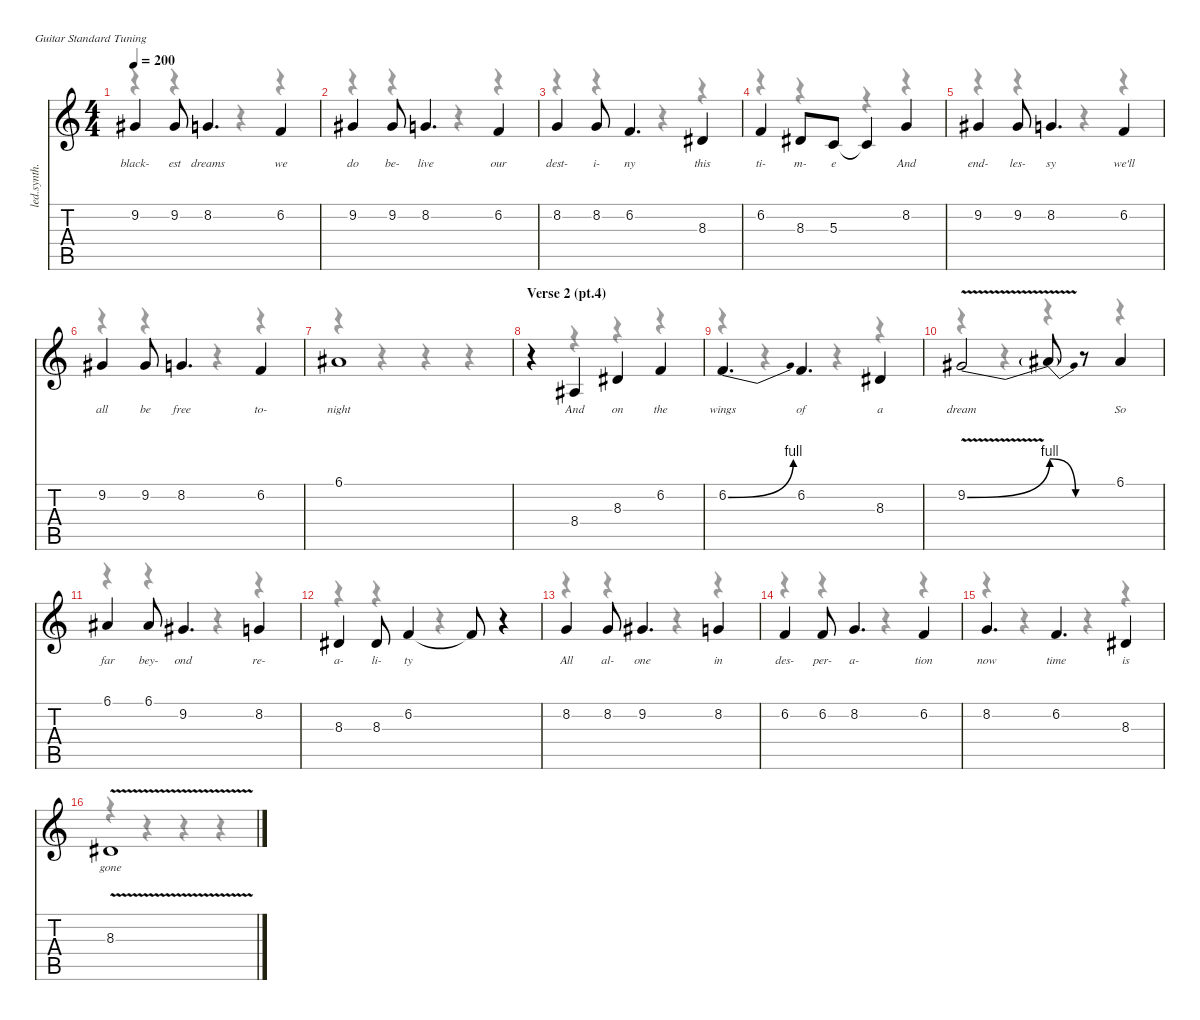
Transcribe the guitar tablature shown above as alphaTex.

\defaultSystemsLayout 4
\hideDynamics
\bracketExtendMode nobrackets
\otherSystemsTrackNameOrientation horizontal
\track ("ZP Theart (Vocals)" "led.synth.") {instrument lead2sawtooth}
\staff {score tabs}
\tuning (E4 B3 G3 D3 A2 E2)
\voice
\ts (4 4)
\tempo 200
\clef g2
\ks c
9.2{acc #}.4{lyrics (0 "black-") lyrics (1 "") lyrics (2 "") lyrics (3 "") lyrics (4 "") dy f beam Up} 9.2{acc #}.8{lyrics (0 "est") lyrics (1 "") lyrics (2 "") lyrics (3 "") lyrics (4 "") beam Up} 8.2.4{d lyrics (0 "dreams") lyrics (1 "") lyrics (2 "") lyrics (3 "") lyrics (4 "") beam Up} 6.2.4{lyrics (0 "we") lyrics (1 "") lyrics (2 "") lyrics (3 "") lyrics (4 "") beam Up} |
9.2{acc #}.4{lyrics (0 "do") lyrics (1 "") lyrics (2 "") lyrics (3 "") lyrics (4 "") beam Up} 9.2{acc #}.8{lyrics (0 "be-") lyrics (1 "") lyrics (2 "") lyrics (3 "") lyrics (4 "") beam Up} 8.2.4{d lyrics (0 "live") lyrics (1 "") lyrics (2 "") lyrics (3 "") lyrics (4 "") beam Up} 6.2.4{lyrics (0 "our") lyrics (1 "") lyrics (2 "") lyrics (3 "") lyrics (4 "") beam Up} |
8.2.4{lyrics (0 "dest-") lyrics (1 "") lyrics (2 "") lyrics (3 "") lyrics (4 "") beam Up} 8.2.8{lyrics (0 "i-") lyrics (1 "") lyrics (2 "") lyrics (3 "") lyrics (4 "") beam Up} 6.2.4{d lyrics (0 "ny") lyrics (1 "") lyrics (2 "") lyrics (3 "") lyrics (4 "") beam Up} 8.3{acc #}.4{lyrics (0 "this") lyrics (1 "") lyrics (2 "") lyrics (3 "") lyrics (4 "") beam Up} |
6.2.4{lyrics (0 "ti-") lyrics (1 "") lyrics (2 "") lyrics (3 "") lyrics (4 "") beam Up} 8.3{acc #}.8{lyrics (0 "m-") lyrics (1 "") lyrics (2 "") lyrics (3 "") lyrics (4 "") beam Up} 5.3.8{lyrics (0 "e") lyrics (1 "") lyrics (2 "") lyrics (3 "") lyrics (4 "") beam Up} 5.3{t}.4{beam Up} 8.2.4{lyrics (0 "And") lyrics (1 "") lyrics (2 "") lyrics (3 "") lyrics (4 "") beam Up} |
9.2{acc #}.4{lyrics (0 "end-") lyrics (1 "") lyrics (2 "") lyrics (3 "") lyrics (4 "") beam Up} 9.2{acc #}.8{lyrics (0 "les-") lyrics (1 "") lyrics (2 "") lyrics (3 "") lyrics (4 "") beam Up} 8.2.4{d lyrics (0 "sy") lyrics (1 "") lyrics (2 "") lyrics (3 "") lyrics (4 "") beam Up} 6.2.4{lyrics (0 "we'll") lyrics (1 "") lyrics (2 "") lyrics (3 "") lyrics (4 "") beam Up} |
9.2{acc #}.4{lyrics (0 "all") lyrics (1 "") lyrics (2 "") lyrics (3 "") lyrics (4 "") beam Up} 9.2{acc #}.8{lyrics (0 "be") lyrics (1 "") lyrics (2 "") lyrics (3 "") lyrics (4 "") beam Up} 8.2.4{d lyrics (0 "free") lyrics (1 "") lyrics (2 "") lyrics (3 "") lyrics (4 "") beam Up} 6.2.4{lyrics (0 "to-") lyrics (1 "") lyrics (2 "") lyrics (3 "") lyrics (4 "") beam Up} |
6.1{acc #}.1{lyrics (0 "night") lyrics (1 "") lyrics (2 "") lyrics (3 "") lyrics (4 "") beam Up} |
\section ("" "Verse 2 (pt.4)")
r.4{beam Up} 8.4{acc #}.4{lyrics (0 "And") lyrics (1 "") lyrics (2 "") lyrics (3 "") lyrics (4 "") beam Up} 8.3{acc #}.4{lyrics (0 "on") lyrics (1 "") lyrics (2 "") lyrics (3 "") lyrics (4 "") beam Up} 6.2.4{lyrics (0 "the") lyrics (1 "") lyrics (2 "") lyrics (3 "") lyrics (4 "") beam Up} |
6.2{be (bend 0 0 15 4)}.4{d lyrics (0 "wings") lyrics (1 "") lyrics (2 "") lyrics (3 "") lyrics (4 "") beam Up} 6.2.4{d lyrics (0 "of") lyrics (1 "") lyrics (2 "") lyrics (3 "") lyrics (4 "") beam Up} 8.3{acc #}.4{lyrics (0 "a") lyrics (1 "") lyrics (2 "") lyrics (3 "") lyrics (4 "") beam Up} |
9.2{be (bend 0 0 60 4) v acc #}.2{lyrics (0 "dream") lyrics (1 "") lyrics (2 "") lyrics (3 "") lyrics (4 "") beam Up} 9.2{be (release 0 4 60 0) t}.8{beam Up} r.8{beam Up} 6.1{acc #}.4{lyrics (0 "So") lyrics (1 "") lyrics (2 "") lyrics (3 "") lyrics (4 "") beam Up} |
6.1{acc #}.4{lyrics (0 "far") lyrics (1 "") lyrics (2 "") lyrics (3 "") lyrics (4 "") beam Up} 6.1{acc #}.8{lyrics (0 "bey-") lyrics (1 "") lyrics (2 "") lyrics (3 "") lyrics (4 "") beam Up} 9.2{acc #}.4{d lyrics (0 "ond") lyrics (1 "") lyrics (2 "") lyrics (3 "") lyrics (4 "") beam Up} 8.2.4{lyrics (0 "re-") lyrics (1 "") lyrics (2 "") lyrics (3 "") lyrics (4 "") beam Up} |
8.3{acc #}.4{lyrics (0 "a-") lyrics (1 "") lyrics (2 "") lyrics (3 "") lyrics (4 "") beam Up} 8.3{acc #}.8{lyrics (0 "li-") lyrics (1 "") lyrics (2 "") lyrics (3 "") lyrics (4 "") beam Up} 6.2.4{lyrics (0 "ty") lyrics (1 "") lyrics (2 "") lyrics (3 "") lyrics (4 "") beam Up} 6.2{t}.8{beam Up} r.4{beam Up} |
8.2.4{lyrics (0 "All") lyrics (1 "") lyrics (2 "") lyrics (3 "") lyrics (4 "") beam Up} 8.2.8{lyrics (0 "al-") lyrics (1 "") lyrics (2 "") lyrics (3 "") lyrics (4 "") beam Up} 9.2{acc #}.4{d lyrics (0 "one") lyrics (1 "") lyrics (2 "") lyrics (3 "") lyrics (4 "") beam Up} 8.2.4{lyrics (0 "in") lyrics (1 "") lyrics (2 "") lyrics (3 "") lyrics (4 "") beam Up} |
6.2.4{lyrics (0 "des-") lyrics (1 "") lyrics (2 "") lyrics (3 "") lyrics (4 "") beam Up} 6.2.8{lyrics (0 "per-") lyrics (1 "") lyrics (2 "") lyrics (3 "") lyrics (4 "") beam Up} 8.2.4{d lyrics (0 "a-") lyrics (1 "") lyrics (2 "") lyrics (3 "") lyrics (4 "") beam Up} 6.2.4{lyrics (0 "tion") lyrics (1 "") lyrics (2 "") lyrics (3 "") lyrics (4 "") beam Up} |
8.2.4{d lyrics (0 "now") lyrics (1 "") lyrics (2 "") lyrics (3 "") lyrics (4 "") beam Up} 6.2.4{d lyrics (0 "time") lyrics (1 "") lyrics (2 "") lyrics (3 "") lyrics (4 "") beam Up} 8.3{acc #}.4{lyrics (0 "is") lyrics (1 "") lyrics (2 "") lyrics (3 "") lyrics (4 "") beam Up} |
8.3{v acc #}.1{lyrics (0 "gone") lyrics (1 "") lyrics (2 "") lyrics (3 "") lyrics (4 "") beam Up}
\voice
\clef g2
\ottava regular
\simile none
\ks c
r.4{dy mf beam Down} r.4{beam Down} r.4{beam Down} r.4{beam Down} |
r.4{beam Down} r.4{beam Down} r.4{beam Down} r.4{beam Down} |
r.4{beam Down} r.4{beam Down} r.4{beam Down} r.4{beam Down} |
r.4{beam Down} r.4{beam Down} r.4{beam Down} r.4{beam Down} |
r.4{beam Down} r.4{beam Down} r.4{beam Down} r.4{beam Down} |
r.4{beam Down} r.4{beam Down} r.4{beam Down} r.4{beam Down} |
r.4{beam Down} r.4{beam Down} r.4{beam Down} r.4{beam Down} |
r.4{beam Down} r.4{beam Down} r.4{beam Down} r.4{beam Down} |
r.4{beam Down} r.4{beam Down} r.4{beam Down} r.4{beam Down} |
r.4{beam Down} r.4{beam Down} r.4{beam Down} r.4{beam Down} |
r.4{beam Down} r.4{beam Down} r.4{beam Down} r.4{beam Down} |
r.4{beam Down} r.4{beam Down} r.4{beam Down} r.4{beam Down} |
r.4{beam Down} r.4{beam Down} r.4{beam Down} r.4{beam Down} |
r.4{beam Down} r.4{beam Down} r.4{beam Down} r.4{beam Down} |
r.4{beam Down} r.4{beam Down} r.4{beam Down} r.4{beam Down} |
r.4{beam Down} r.4{beam Down} r.4{beam Down} r.4{beam Down}
